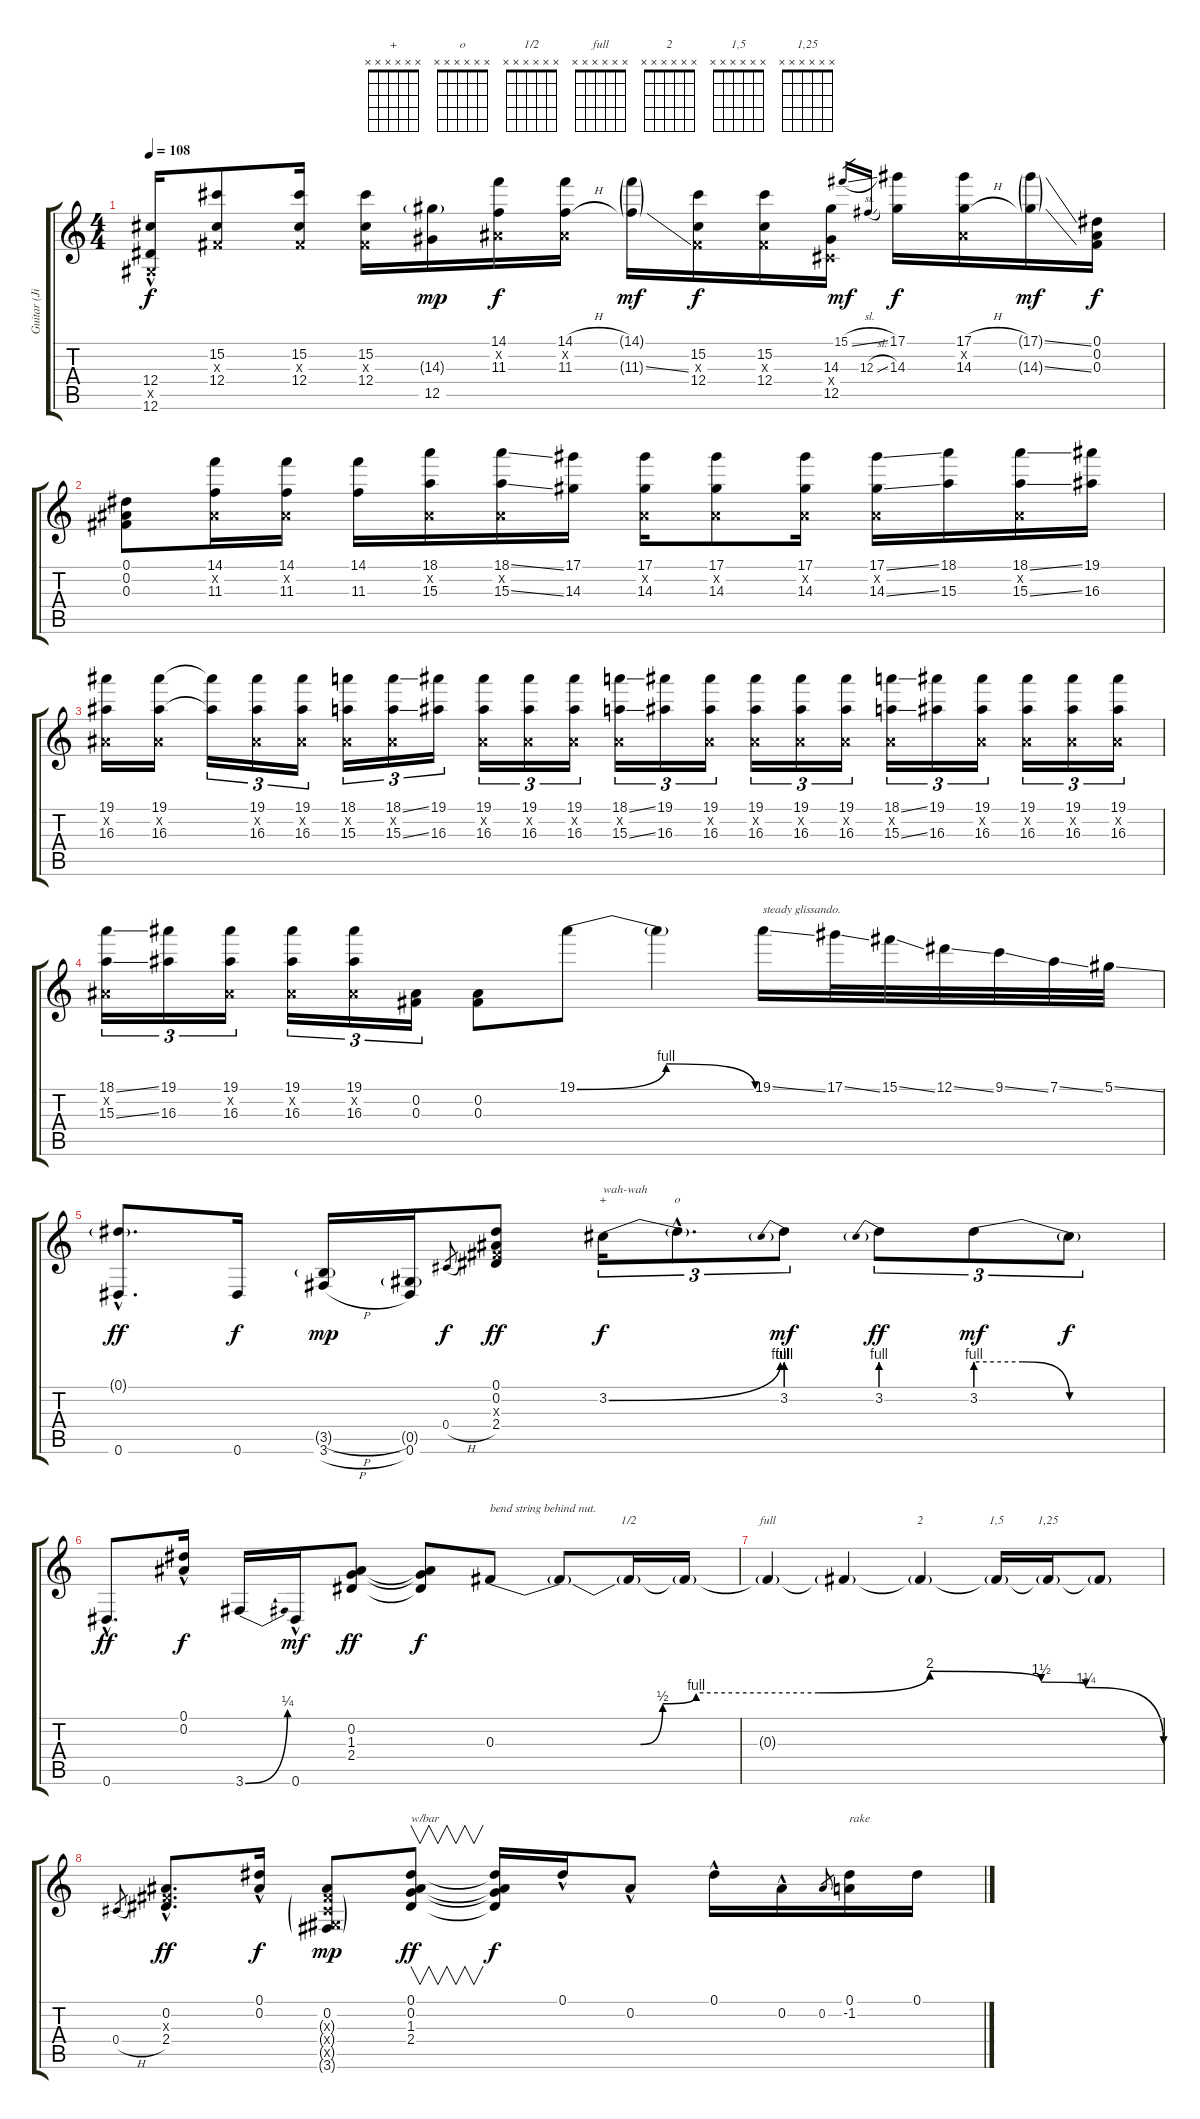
\track ("Guitar (Jimi Hendrix)" "Guitar (Ji") {instrument overdrivenguitar}
\staff {score tabs}
\tuning (Eb4 Bb3 Gb3 Db3 Ab2 Eb2) {hide}
\chord ("+" x x x x x x) {firstfret 0}
\chord ("o" x x x x x x) {firstfret 0}
\chord ("1/2" x x x x x x) {firstfret 0}
\chord ("full" x x x x x x) {firstfret 0}
\chord ("2" x x x x x x) {firstfret 0}
\chord ("1,5" x x x x x x) {firstfret 0}
\chord ("1,25" x x x x x x) {firstfret 0}
\ts (4 4)
\tempo 108
\clef g2
\ks c
(12.4 0.5{x} 12.6{hac}).16{dy f} (15.2 0.3{x} 12.4).8 (15.2 0.3{x} 12.4).16 (15.2 0.3{x} 12.4).16 (14.3{g} 12.5).16{dy mp} (14.1 0.2{x} 11.3).16{dy f} (14.1{h} 0.2{x} 11.3{h}).16 (14.1{g} 11.3{ss g}).16{dy mf} (15.2 0.3{x} 12.4).16{dy f} (15.2 0.3{x} 12.4).16 (14.3 0.4{x} 12.5).16 15.1{sl}.16{gr dy mf} 12.3{sl}.16{gr} (17.1 14.3).16{dy f} (17.1{h} 0.2{x} 14.3{h}).16 (17.1{ss g} 14.3{ss g}).16{dy mf} (0.1 0.2 0.3).16{dy f} |
(0.1 0.2 0.3).8 (14.1 0.2{x} 11.3).16 (14.1 0.2{x} 11.3).16 (14.1 11.3).16 (18.1 0.2{x} 15.3).16 (18.1{ss} 0.2{x} 15.3{ss}).16 (17.1 14.3).16 (17.1 0.2{x} 14.3).16 (17.1 0.2{x} 14.3).8 (17.1 0.2{x} 14.3).16 (17.1{ss} 0.2{x} 14.3{ss}).16 (18.1 15.3).16 (18.1{ss} 0.2{x} 15.3{ss}).16 (19.1 16.3).16 |
(19.1 0.2{x} 16.3).16 (19.1 0.2{x} 16.3).16 (19.1{t} 16.3{t}).16{tu (3 2)} (19.1 0.2{x} 16.3).16{tu (3 2)} (19.1 0.2{x} 16.3).16{tu (3 2)} (18.1 0.2{x} 15.3).16{tu (3 2)} (18.1{ss} 0.2{x} 15.3{ss}).16{tu (3 2)} (19.1 16.3).16{tu (3 2)} (19.1 0.2{x} 16.3).16{tu (3 2)} (19.1 0.2{x} 16.3).16{tu (3 2)} (19.1 0.2{x} 16.3).16{tu (3 2)} (18.1{ss} 0.2{x} 15.3{ss}).16{tu (3 2)} (19.1 16.3).16{tu (3 2)} (19.1 0.2{x} 16.3).16{tu (3 2)} (19.1 0.2{x} 16.3).16{tu (3 2)} (19.1 0.2{x} 16.3).16{tu (3 2)} (19.1 0.2{x} 16.3).16{tu (3 2)} (18.1{ss} 0.2{x} 15.3{ss}).16{tu (3 2)} (19.1 16.3).16{tu (3 2)} (19.1 0.2{x} 16.3).16{tu (3 2)} (19.1 0.2{x} 16.3).16{tu (3 2)} (19.1 0.2{x} 16.3).16{tu (3 2)} (19.1 0.2{x} 16.3).16{tu (3 2)} |
(18.1{ss} 0.2{x} 15.3{ss}).16{tu (3 2)} (19.1 16.3).16{tu (3 2)} (19.1 0.2{x} 16.3).16{tu (3 2)} (19.1 0.2{x} 16.3).16{tu (3 2)} (19.1 0.2{x} 16.3).16{tu (3 2)} (0.2 0.3).16{tu (3 2)} (0.2 0.3).8 19.1{be (bendrelease 0 0 20 4 55 4 60 0)}.8 19.1{t}.4 19.1{ss}.16{txt "steady glissando."} 17.1{ss}.32 15.1{ss}.32 12.1{ss}.32 9.1{ss}.32 7.1{ss}.32 5.1{ss}.32 |
(0.1{g hac} 0.6{hac}).8{d dy ff} 0.6.16{dy f} (3.5{h g} 3.6{h}).16{dy mp} (0.5{g} 0.6).16 0.4{h}.8{gr dy f} (0.1 0.2 0.3{x} 2.4).8{dy ff} 3.2{be (bend 0 0 60 4)}.16{tu (3 2) ch "+" txt "wah-wah" dy f} 3.2{hac t}.8{d tu (3 2) ch "o"} 3.2{be (prebend 0 4 60 4)}.8{tu (3 2) dy mf} 3.2{be (prebend 0 4 60 4)}.8{tu (3 2) dy ff} 3.2{be (custom 0 4 15 4 30 0 60 0)}.8{tu (3 2) dy mf} 3.2{t}.8{tu (3 2) dy f} |
0.6{hac}.8{d dy ff} (0.1{hac} 0.2{hac}).16{dy f} 3.6{be (bend 0 0 60 1)}.16 0.6{hac}.16{dy mf} (0.2 1.3 2.4).8{dy ff} (0.2{t} 1.3{t} 2.4{t}).8{dy f} 0.3{be (custom 0 0 13 0 15 2 18 4 29 4 39 8 49 6 53 5 60 0)}.8{txt "bend string behind nut."} 0.3{t}.8 0.3{t}.16{ch "1/2"} 0.3{t}.16 |
0.3{t}.4{ch "full"} 0.3{t}.4 0.3{t}.4{ch "2"} 0.3{t}.16{ch "1,5"} 0.3{t}.16{ch "1,25"} 0.3{t}.8 |
0.4{h}.8{gr} (0.2{hac} 0.3{hac x} 2.4{hac}).8{d dy ff} (0.1{hac} 0.2).16{dy f} (0.2 0.3{g x} 0.4{g x} 0.5{g x} 3.6{g}).8{dy mp} (0.1 0.2 1.3 2.4).8{v txt "w/bar" dy ff} (0.1{t} 0.2{t} 1.3{t} 2.4{t}).16{dy f} 0.1{hac}.16 0.2{hac}.8 0.1{hac}.16 0.2{hac}.16 0.2.8{gr} (0.1 -1.2).16{txt "rake"} 0.1.16
